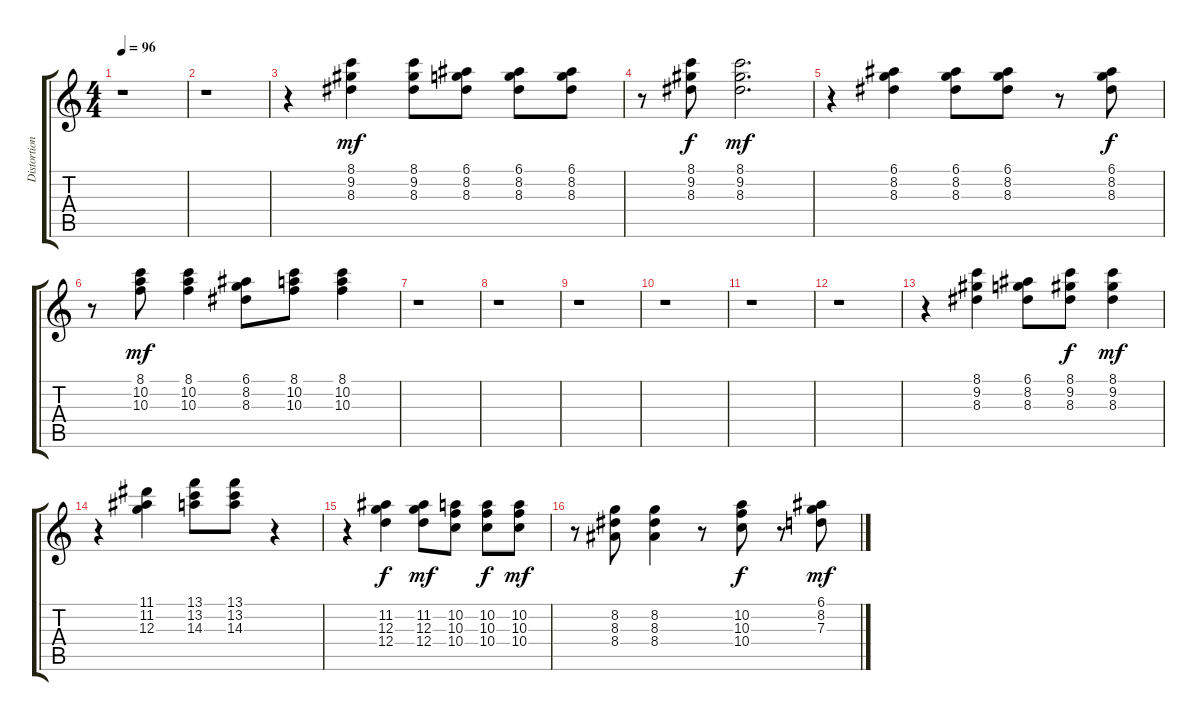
\track ("Distortion guitar" "Distortion") {instrument distortionguitar}
\staff {score tabs}
\tuning (E4 B3 G3 D3 A2 E2) {hide}
\ts (4 4)
\tempo 96
\clef g2
\ks c
r.1{dy mf} |
r.1 |
r.4 (8.1 9.2 8.3).4{instrument synthbrass2} (8.1 9.2 8.3).8 (6.1 8.2 8.3).8 (6.1 8.2 8.3).8 (6.1 8.2 8.3).8 |
r.8 (8.1 9.2 8.3).8{dy f} (8.1 9.2 8.3).2{d dy mf} |
r.4 (6.1 8.2 8.3).4 (6.1 8.2 8.3).8 (6.1 8.2 8.3).8 r.8 (6.1 8.2 8.3).8{dy f} |
r.8 (8.1 10.2 10.3).8{dy mf} (8.1 10.2 10.3).4 (6.1 8.2 8.3).8 (8.1 10.2 10.3).8 (8.1 10.2 10.3).4 |
r.1 |
r.1 |
r.1 |
r.1 |
r.1 |
r.1 |
r.4 (8.1 9.2 8.3).4 (6.1 8.2 8.3).8 (8.1 9.2 8.3).8{dy f} (8.1 9.2 8.3).4{dy mf} |
r.4 (11.1 11.2 12.3).4 (13.1 13.2 14.3).8 (13.1 13.2 14.3).8 r.4 |
r.4 (11.2 12.3 12.4).4{dy f} (11.2 12.3 12.4).8{dy mf} (10.2 10.3 10.4).8 (10.2 10.3 10.4).8{dy f} (10.2 10.3 10.4).8{dy mf} |
r.8 (8.2 8.3 8.4).8 (8.2 8.3 8.4).4 r.8 (10.2 10.3 10.4).8{dy f} r.8 (6.1 8.2 7.3).8{dy mf}
